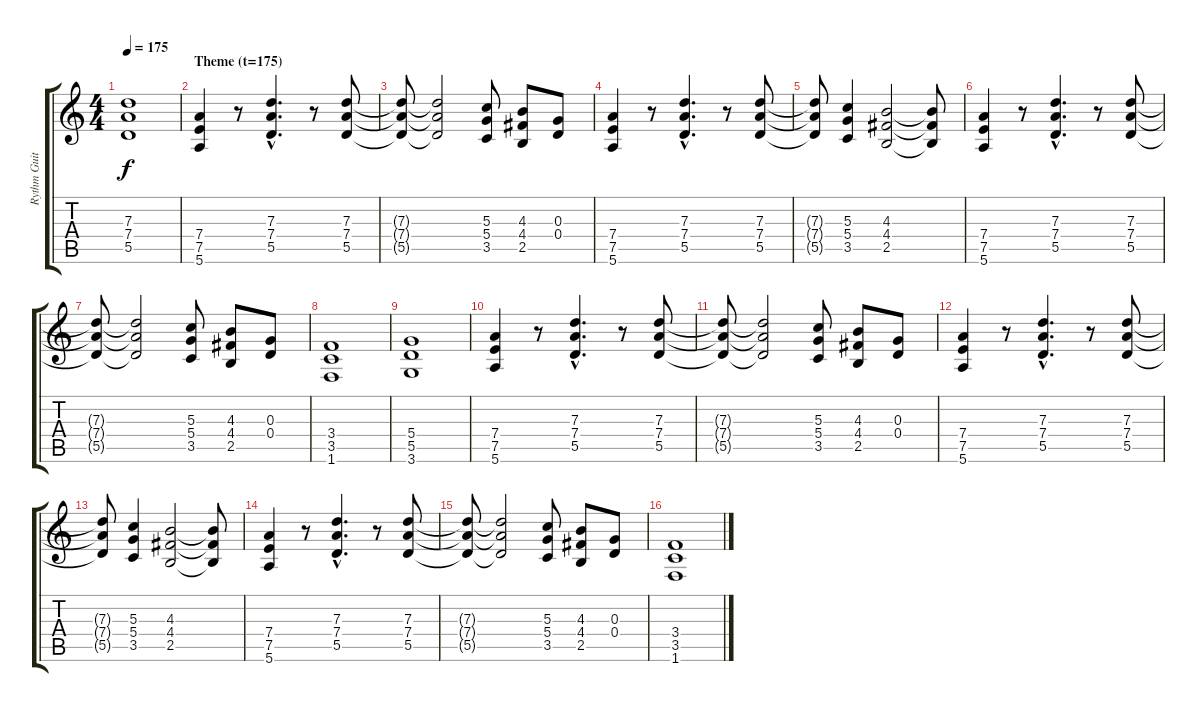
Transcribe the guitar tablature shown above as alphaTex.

\track ("Rythm Guitar" "Rythm Guit") {instrument distortionguitar}
\staff {score tabs}
\tuning (E4 B3 G3 D3 A2 E2) {hide}
\ts (4 4)
\tempo 175
\clef g2
\ks c
(7.3{t} 7.4{t} 5.5{t}).1{dy f} |
\section ("" "Theme (t=175)")
(7.4 7.5 5.6).4{instrument distortionguitar} r.8 (7.3{hac} 7.4{hac} 5.5{hac}).4{d} r.8 (7.3 7.4 5.5).8 |
(7.3{t} 7.4{t} 5.5{t}).8 (7.3{t} 7.4{t} 5.5{t}).2 (5.3 5.4 3.5).8 (4.3 4.4 2.5).8 (0.3 0.4).8 |
(7.4 7.5 5.6).4 r.8 (7.3{hac} 7.4{hac} 5.5{hac}).4{d} r.8 (7.3 7.4 5.5).8 |
(7.3{t} 7.4{t} 5.5{t}).8 (5.3 5.4 3.5).4 (4.3 4.4 2.5).2 (4.3{t} 4.4{t} 2.5{t}).8 |
(7.4 7.5 5.6).4 r.8 (7.3{hac} 7.4{hac} 5.5{hac}).4{d} r.8 (7.3 7.4 5.5).8 |
(7.3{t} 7.4{t} 5.5{t}).8 (7.3{t} 7.4{t} 5.5{t}).2 (5.3 5.4 3.5).8 (4.3 4.4 2.5).8 (0.3 0.4).8 |
(3.4 3.5 1.6).1 |
(5.4 5.5 3.6).1 |
(7.4 7.5 5.6).4 r.8 (7.3{hac} 7.4{hac} 5.5{hac}).4{d} r.8 (7.3 7.4 5.5).8 |
(7.3{t} 7.4{t} 5.5{t}).8 (7.3{t} 7.4{t} 5.5{t}).2 (5.3 5.4 3.5).8 (4.3 4.4 2.5).8 (0.3 0.4).8 |
(7.4 7.5 5.6).4 r.8 (7.3{hac} 7.4{hac} 5.5{hac}).4{d} r.8 (7.3 7.4 5.5).8 |
(7.3{t} 7.4{t} 5.5{t}).8 (5.3 5.4 3.5).4 (4.3 4.4 2.5).2 (4.3{t} 4.4{t} 2.5{t}).8 |
(7.4 7.5 5.6).4 r.8 (7.3{hac} 7.4{hac} 5.5{hac}).4{d} r.8 (7.3 7.4 5.5).8 |
(7.3{t} 7.4{t} 5.5{t}).8 (7.3{t} 7.4{t} 5.5{t}).2 (5.3 5.4 3.5).8 (4.3 4.4 2.5).8 (0.3 0.4).8 |
(3.4 3.5 1.6).1
